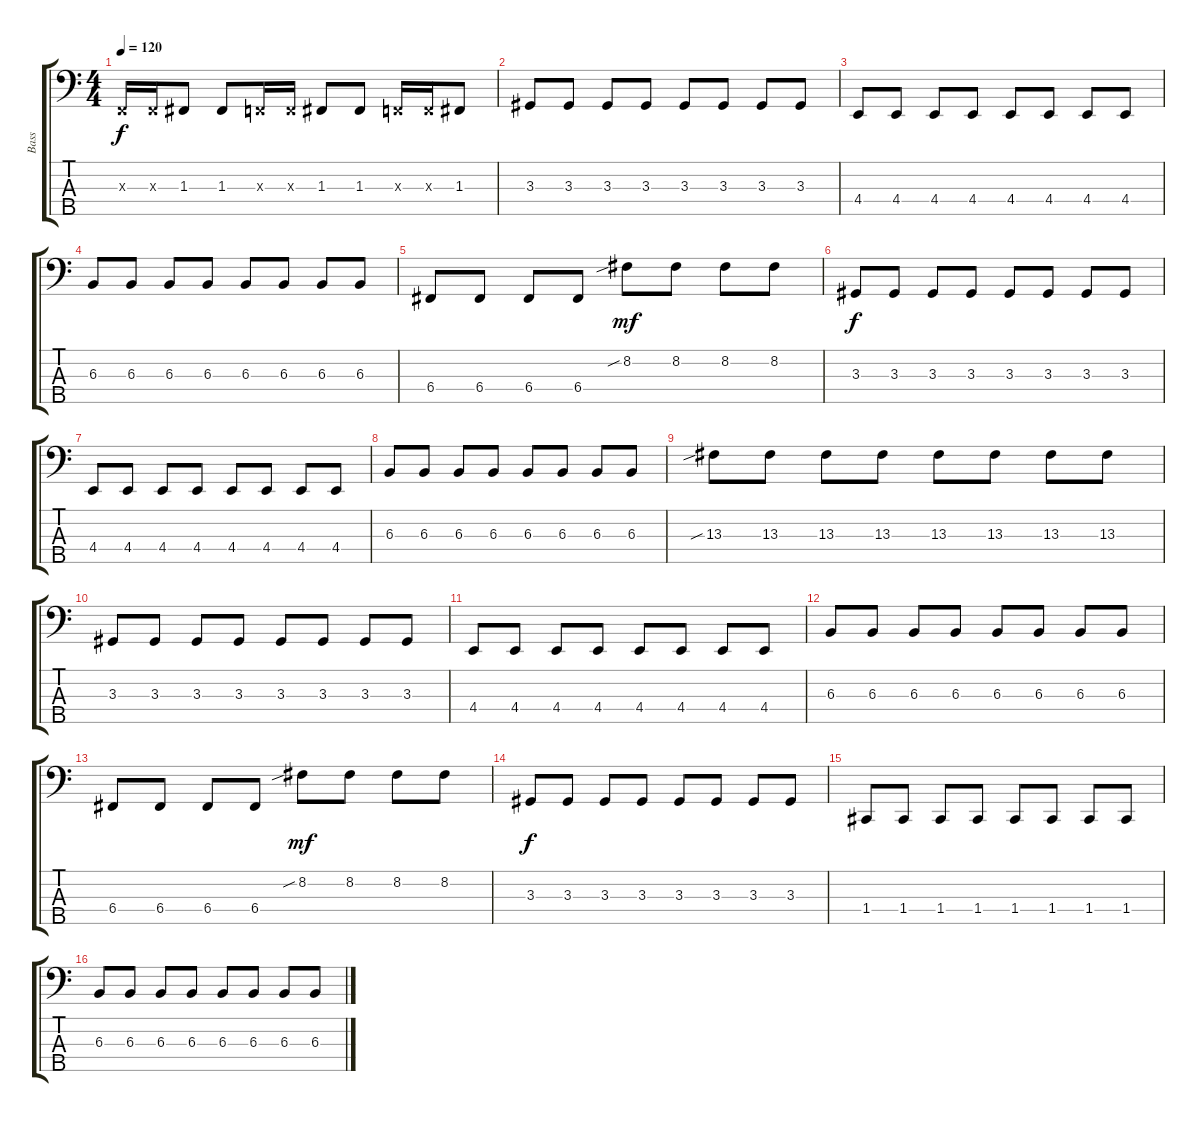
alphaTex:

\track ("Bass" "Bass") {instrument electricbassfinger}
\staff {score tabs}
\tuning (Eb2 Bb1 F1 C1 G0) {hide}
\ts (4 4)
\tempo 120
\clef f4
\ks c
0.3{x}.16{dy f} 0.3{x}.16 1.3.8 1.3.8 0.3{x}.16 0.3{x}.16 1.3.8 1.3.8 0.3{x}.16 0.3{x}.16 1.3.8 |
3.3.8 3.3.8 3.3.8 3.3.8 3.3.8 3.3.8 3.3.8 3.3.8 |
4.4.8 4.4.8 4.4.8 4.4.8 4.4.8 4.4.8 4.4.8 4.4.8 |
6.3.8 6.3.8 6.3.8 6.3.8 6.3.8 6.3.8 6.3.8 6.3.8 |
6.4.8 6.4.8 6.4.8 6.4.8 8.2{sib}.8{dy mf} 8.2.8 8.2.8 8.2.8 |
3.3.8{dy f} 3.3.8 3.3.8 3.3.8 3.3.8 3.3.8 3.3.8 3.3.8 |
4.4.8 4.4.8 4.4.8 4.4.8 4.4.8 4.4.8 4.4.8 4.4.8 |
6.3.8 6.3.8 6.3.8 6.3.8 6.3.8 6.3.8 6.3.8 6.3.8 |
13.3{sib}.8 13.3.8 13.3.8 13.3.8 13.3.8 13.3.8 13.3.8 13.3.8 |
3.3.8 3.3.8 3.3.8 3.3.8 3.3.8 3.3.8 3.3.8 3.3.8 |
4.4.8 4.4.8 4.4.8 4.4.8 4.4.8 4.4.8 4.4.8 4.4.8 |
6.3.8 6.3.8 6.3.8 6.3.8 6.3.8 6.3.8 6.3.8 6.3.8 |
6.4.8 6.4.8 6.4.8 6.4.8 8.2{sib}.8{dy mf} 8.2.8 8.2.8 8.2.8 |
3.3.8{dy f} 3.3.8 3.3.8 3.3.8 3.3.8 3.3.8 3.3.8 3.3.8 |
1.4.8 1.4.8 1.4.8 1.4.8 1.4.8 1.4.8 1.4.8 1.4.8 |
6.3.8 6.3.8 6.3.8 6.3.8 6.3.8 6.3.8 6.3.8 6.3.8
